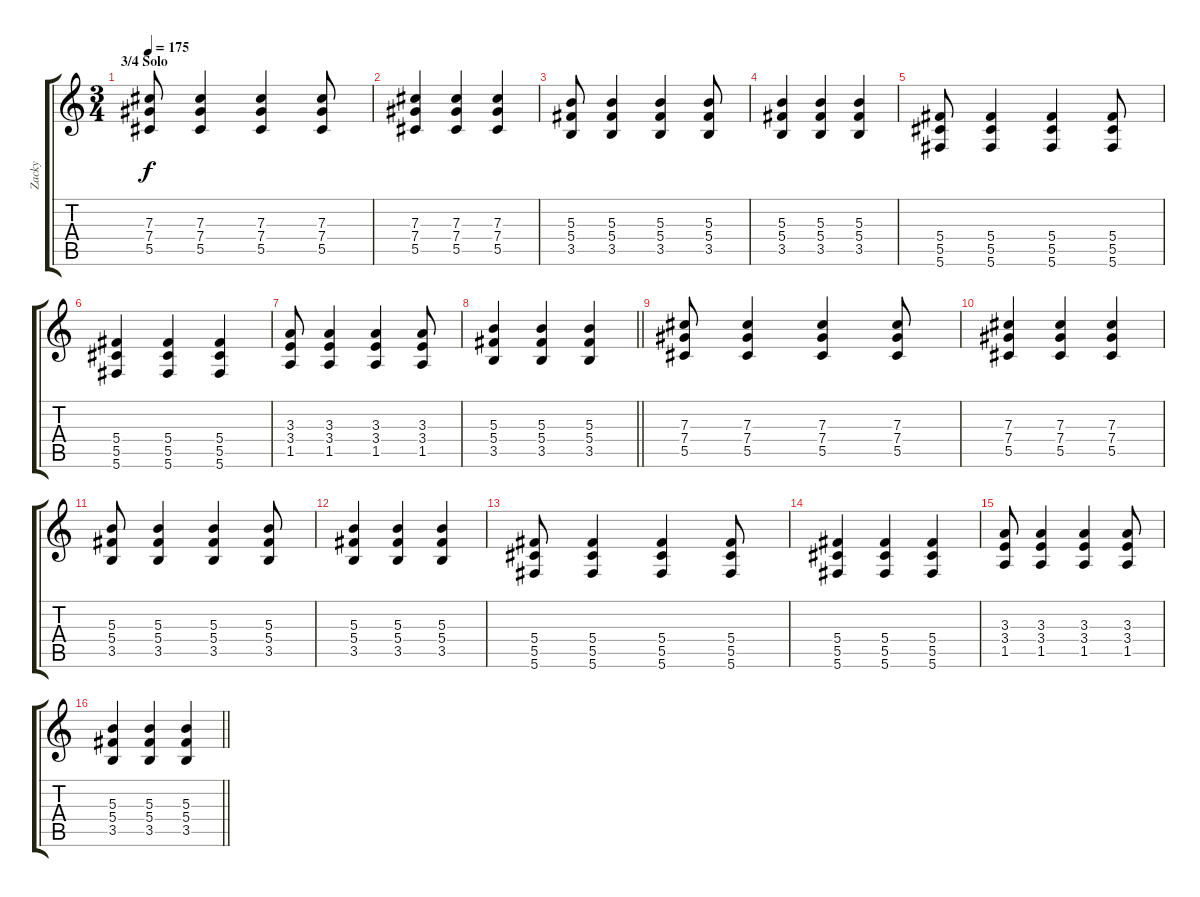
\track ("Zacky" "Zacky") {instrument distortionguitar}
\staff {score tabs}
\tuning (Eb4 Bb3 Gb3 Db3 Ab2 Db2) {hide}
\ts (3 4)
\section ("" "3/4 Solo")
\tempo 175
\clef g2
\ks c
(7.3 7.4 5.5).8{dy f} (7.3 7.4 5.5).4 (7.3 7.4 5.5).4 (7.3 7.4 5.5).8 |
(7.3 7.4 5.5).4 (7.3 7.4 5.5).4 (7.3 7.4 5.5).4 |
(5.3 5.4 3.5).8 (5.3 5.4 3.5).4 (5.3 5.4 3.5).4 (5.3 5.4 3.5).8 |
(5.3 5.4 3.5).4 (5.3 5.4 3.5).4 (5.3 5.4 3.5).4 |
(5.4 5.5 5.6).8 (5.4 5.5 5.6).4 (5.4 5.5 5.6).4 (5.4 5.5 5.6).8 |
(5.4 5.5 5.6).4 (5.4 5.5 5.6).4 (5.4 5.5 5.6).4 |
(3.3 3.4 1.5).8 (3.3 3.4 1.5).4 (3.3 3.4 1.5).4 (3.3 3.4 1.5).8 |
\barLineRight lightlight
(5.3 5.4 3.5).4 (5.3 5.4 3.5).4 (5.3 5.4 3.5).4 |
(7.3 7.4 5.5).8 (7.3 7.4 5.5).4 (7.3 7.4 5.5).4 (7.3 7.4 5.5).8 |
(7.3 7.4 5.5).4 (7.3 7.4 5.5).4 (7.3 7.4 5.5).4 |
(5.3 5.4 3.5).8 (5.3 5.4 3.5).4 (5.3 5.4 3.5).4 (5.3 5.4 3.5).8 |
(5.3 5.4 3.5).4 (5.3 5.4 3.5).4 (5.3 5.4 3.5).4 |
(5.4 5.5 5.6).8 (5.4 5.5 5.6).4 (5.4 5.5 5.6).4 (5.4 5.5 5.6).8 |
(5.4 5.5 5.6).4 (5.4 5.5 5.6).4 (5.4 5.5 5.6).4 |
(3.3 3.4 1.5).8 (3.3 3.4 1.5).4 (3.3 3.4 1.5).4 (3.3 3.4 1.5).8 |
\barLineRight lightlight
(5.3 5.4 3.5).4 (5.3 5.4 3.5).4 (5.3 5.4 3.5).4
